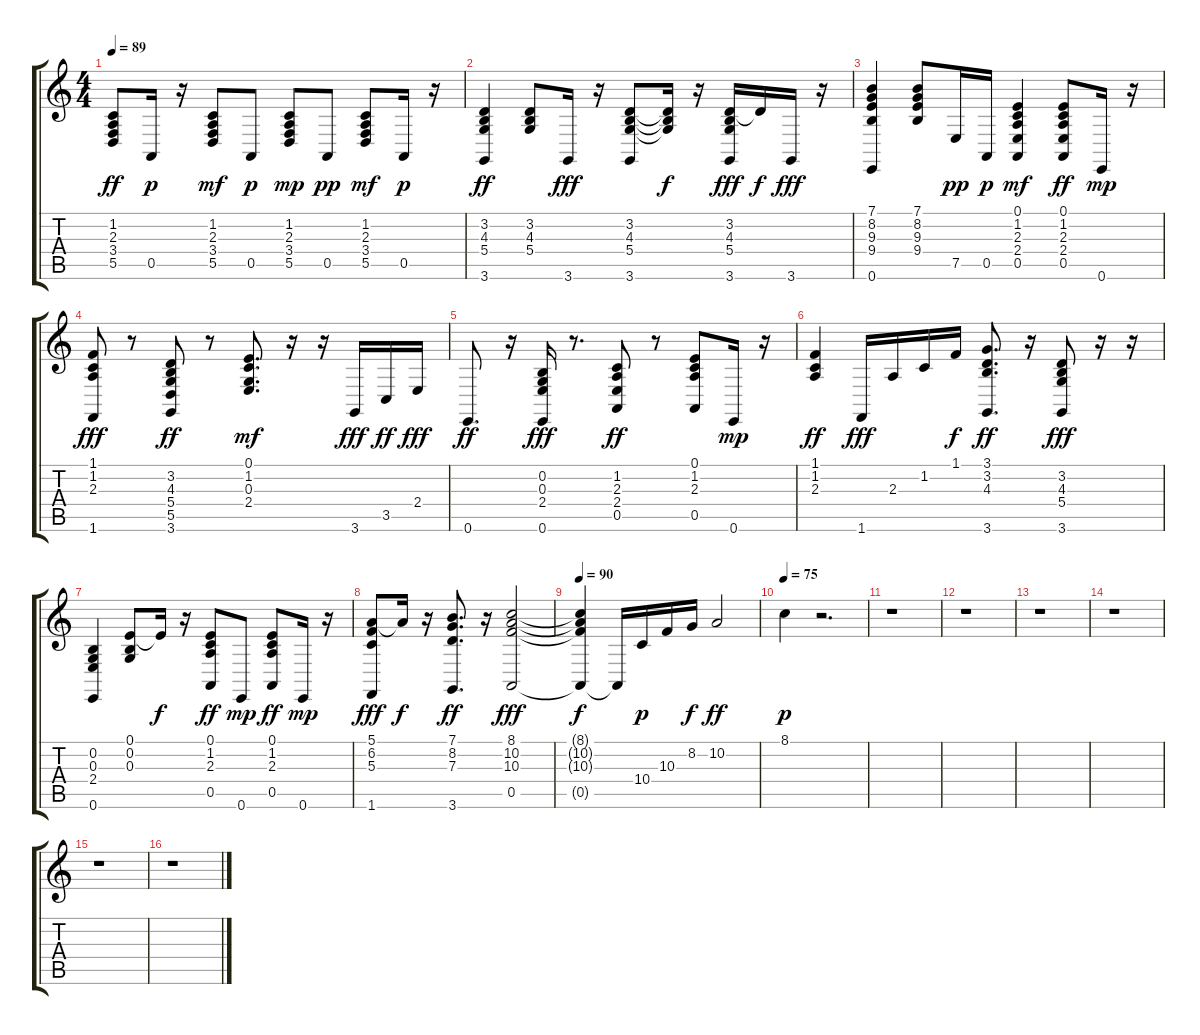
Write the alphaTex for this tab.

\track "" {instrument brightacousticpiano}
\staff {score tabs}
\tuning (E4 B3 G3 D3 A2 E2) {hide}
\ts (4 4)
\tempo 89
\clef g2
\ks c
(1.2 2.3 3.4 5.5).8{dy ff} 0.5.16{dy p} r.16 (1.2 2.3 3.4 5.5).8{dy mf} 0.5.8{dy p} (1.2 2.3 3.4 5.5).8{dy mp} 0.5.8{dy pp} (1.2 2.3 3.4 5.5).8{dy mf} 0.5.16{dy p} r.16 |
(3.2 4.3 5.4 3.6).4{dy ff} (3.2 4.3 5.4).8 3.6.16{dy fff} r.16 (3.2 4.3 5.4 3.6).8 (3.2{t} 4.3{t} 5.4{t}).16{dy f} r.16 (3.2 4.3 5.4 3.6).16{dy fff} 3.2{t}.16{dy f} 3.6.16{dy fff} r.16 |
(7.1 8.2 9.3 9.4 0.6).4 (7.1 8.2 9.3 9.4).8 7.5.16{dy pp} 0.5.16{dy p} (0.1 1.2 2.3 2.4 0.5).4{dy mf} (0.1 1.2 2.3 2.4 0.5).8{dy ff} 0.6.16{dy mp} r.16 |
(1.1 1.2 2.3 1.6).8{dy fff} r.8 (3.2 4.3 5.4 5.5 3.6).8{dy ff} r.8 (0.1 1.2 0.3 2.4).8{d dy mf} r.16 r.16 3.6.16{dy fff} 3.5.16{dy ff} 2.4.16{dy fff} |
0.6.8{d dy ff} r.16 (0.2 0.3 2.4 0.6).16{dy fff} r.8{d} (1.2 2.3 2.4 0.5).8{dy ff} r.8 (0.1 1.2 2.3 0.5).8 0.6.16{dy mp} r.16 |
(1.1 1.2 2.3).4{dy ff} 1.6.16{dy fff} 2.3.16 1.2.16 1.1.16{dy f} (3.1 3.2 4.3 3.6).8{d dy ff} r.16 (3.2 4.3 5.4 3.6).8{dy fff} r.16 r.16 |
(0.2 0.3 2.4 0.6).4 (0.1 0.2 0.3).8 0.1{t}.16{dy f} r.16 (0.1 1.2 2.3 0.5).8{dy ff} 0.6.8{dy mp} (0.1 1.2 2.3 0.5).8{dy ff} 0.6.16{dy mp} r.16 |
(5.1 6.2 5.3 1.6).8{dy fff} 5.1{t}.16{dy f} r.16 (7.1 8.2 7.3 3.6).8{d dy ff} r.16 (8.1 10.2 10.3 0.5).2{dy fff} |
\tempo 90
(8.1{t} 10.2{t} 10.3{t} 0.5{t}).4{dy f} 0.5{t}.16 10.4.16{dy p} 10.3.16 8.2.16{dy f} 10.2.2{dy ff} |
\tempo 75
8.1.4{dy p} r.2{d} |
r.1 |
r.1 |
r.1 |
r.1 |
r.1 |
r.1
